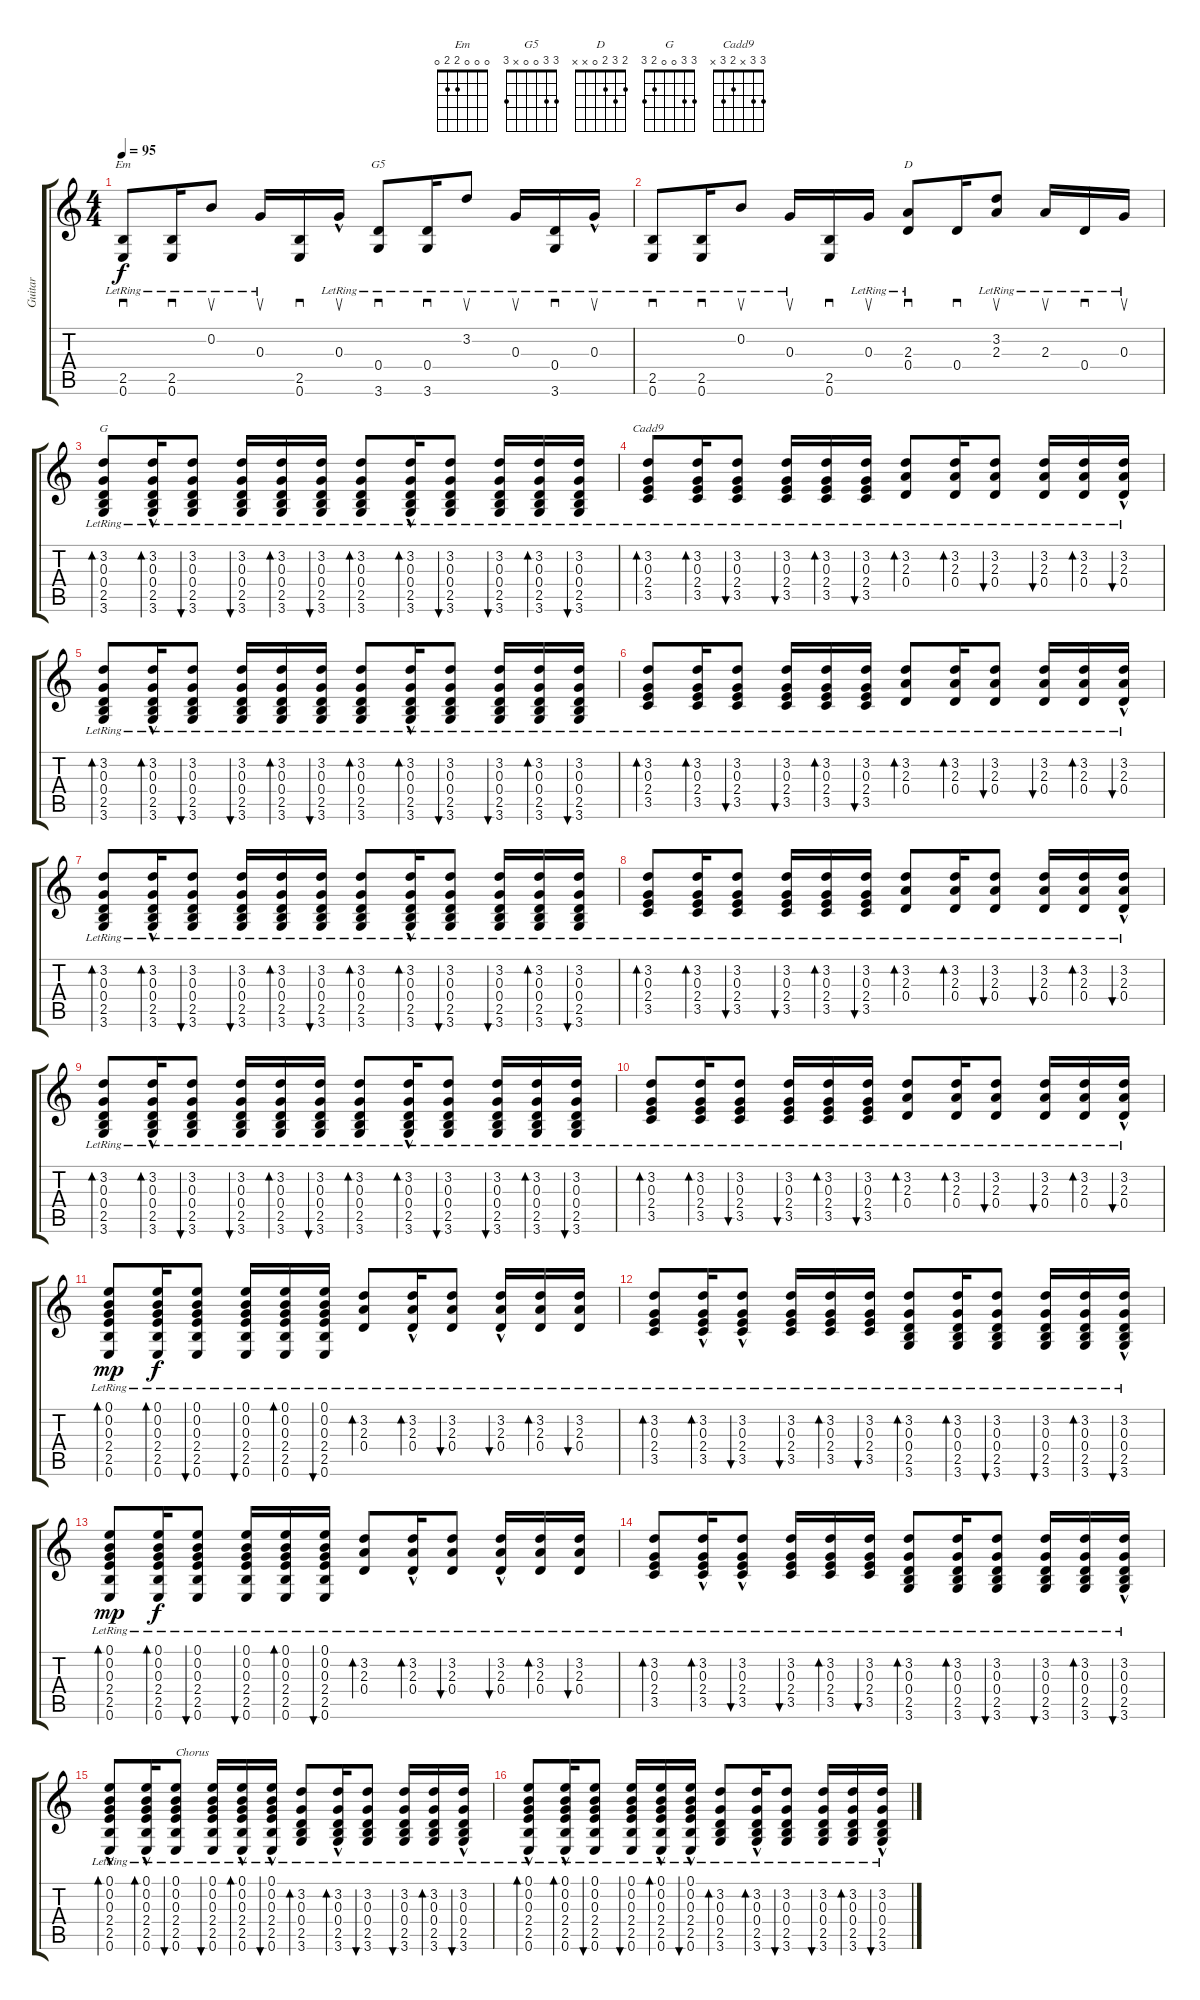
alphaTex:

\track ("Guitar" "Guitar") {instrument acousticguitarsteel}
\staff {score tabs}
\tuning (E4 B3 G3 D3 A2 E2) {hide}
\chord ("Em" 0 0 0 2 2 0)
\chord ("G5" 3 3 0 0 x 3)
\chord ("D" 2 3 2 0 x x)
\chord ("G" 3 3 0 0 2 3)
\chord ("Cadd9" 3 3 x 2 3 x)
\ts (4 4)
\tempo 95
\clef g2
\ks c
(2.5 0.6{lr}).8{sd ch "Em" dy f} (2.5 0.6{lr}).16{sd} 0.2{lr}.8{su} 0.3{lr}.16{su} (2.5 0.6).16{sd} 0.3{hac lr}.16{su} (0.4 3.6{lr}).8{sd ch "G5"} (0.4 3.6{lr}).16{sd} 3.2{lr}.8{su} 0.3{lr}.16{su} (0.4{lr} 3.6).16{sd} 0.3{hac lr}.16{su} |
(2.5 0.6{lr}).8{sd} (2.5 0.6{lr}).16{sd} 0.2{lr}.8{su} 0.3{lr}.16{su} (2.5 0.6).16{sd} 0.3{lr}.16{su} (2.3{lr} 0.4{lr}).8{sd ch "D"} 0.4.16{sd} (3.2{lr} 2.3).8{su} 2.3{lr}.16{su} 0.4{lr}.16{sd} 0.3{lr}.16{su} |
(3.2{lr} 0.3{lr} 0.4{lr} 2.5{lr} 3.6{lr}).8{bd 60 ch "G"} (3.2{hac lr} 0.3{lr} 0.4{lr} 2.5{lr} 3.6{lr}).16{bd 60} (3.2{lr} 0.3{lr} 0.4{lr} 2.5{lr} 3.6{lr}).8{bu 60} (3.2{lr} 0.3{lr} 0.4{lr} 2.5{lr} 3.6{lr}).16{bu 60} (3.2{lr} 0.3{lr} 0.4{lr} 2.5{lr} 3.6{lr}).16{bd 60} (3.2{lr} 0.3{lr} 0.4{lr} 2.5{lr} 3.6{lr}).16{bu 60} (3.2{lr} 0.3{lr} 0.4{lr} 2.5{lr} 3.6{lr}).8{bd 60} (3.2{hac lr} 0.3{lr} 0.4{lr} 2.5{lr} 3.6{lr}).16{bd 60} (3.2{lr} 0.3{lr} 0.4{lr} 2.5{lr} 3.6{lr}).8{bu 60} (3.2{lr} 0.3{lr} 0.4{lr} 2.5{lr} 3.6{lr}).16{bu 60} (3.2{lr} 0.3{lr} 0.4{lr} 2.5{lr} 3.6{lr}).16{bd 60} (3.2{lr} 0.3{lr} 0.4{lr} 2.5{lr} 3.6{lr}).16{bu 60} |
(3.2{lr} 0.3{lr} 2.4{lr} 3.5{lr}).8{bd 60 ch "Cadd9"} (3.2{lr} 0.3{lr} 2.4{lr} 3.5{lr}).16{bd 60} (3.2{lr} 0.3{lr} 2.4{lr} 3.5{lr}).8{bu 60} (3.2{lr} 0.3{lr} 2.4{lr} 3.5{lr}).16{bu 60} (3.2{lr} 0.3{lr} 2.4{lr} 3.5{lr}).16{bd 60} (3.2{lr} 0.3{lr} 2.4{lr} 3.5{lr}).16{bu 60} (3.2{lr} 2.3{lr} 0.4{lr}).8{bd 60} (3.2{lr} 2.3{lr} 0.4{lr}).16{bd 60} (3.2{lr} 2.3{lr} 0.4{lr}).8{bu 60} (3.2{lr} 2.3{lr} 0.4{lr}).16{bu 60} (3.2{lr} 2.3{lr} 0.4{lr}).16{bd 60} (3.2{hac lr} 2.3{lr} 0.4{lr}).16{bu 60} |
(3.2{lr} 0.3{lr} 0.4{lr} 2.5{lr} 3.6{lr}).8{bd 60} (3.2{hac lr} 0.3{lr} 0.4{lr} 2.5{lr} 3.6{lr}).16{bd 60} (3.2{lr} 0.3{lr} 0.4{lr} 2.5{lr} 3.6{lr}).8{bu 60} (3.2{lr} 0.3{lr} 0.4{lr} 2.5{lr} 3.6{lr}).16{bu 60} (3.2{lr} 0.3{lr} 0.4{lr} 2.5{lr} 3.6{lr}).16{bd 60} (3.2{lr} 0.3{lr} 0.4{lr} 2.5{lr} 3.6{lr}).16{bu 60} (3.2{lr} 0.3{lr} 0.4{lr} 2.5{lr} 3.6{lr}).8{bd 60} (3.2{hac lr} 0.3{lr} 0.4{lr} 2.5{lr} 3.6{lr}).16{bd 60} (3.2{lr} 0.3{lr} 0.4{lr} 2.5{lr} 3.6{lr}).8{bu 60} (3.2{lr} 0.3{lr} 0.4{lr} 2.5{lr} 3.6{lr}).16{bu 60} (3.2{lr} 0.3{lr} 0.4{lr} 2.5{lr} 3.6{lr}).16{bd 60} (3.2{lr} 0.3{lr} 0.4{lr} 2.5{lr} 3.6{lr}).16{bu 60} |
(3.2{lr} 0.3{lr} 2.4{lr} 3.5{lr}).8{bd 60} (3.2{lr} 0.3{lr} 2.4{lr} 3.5{lr}).16{bd 60} (3.2{lr} 0.3{lr} 2.4{lr} 3.5{lr}).8{bu 60} (3.2{lr} 0.3{lr} 2.4{lr} 3.5{lr}).16{bu 60} (3.2{lr} 0.3{lr} 2.4{lr} 3.5{lr}).16{bd 60} (3.2{lr} 0.3{lr} 2.4{lr} 3.5{lr}).16{bu 60} (3.2{lr} 2.3{lr} 0.4{lr}).8{bd 60} (3.2{lr} 2.3{lr} 0.4{lr}).16{bd 60} (3.2{lr} 2.3{lr} 0.4{lr}).8{bu 60} (3.2{lr} 2.3{lr} 0.4{lr}).16{bu 60} (3.2{lr} 2.3{lr} 0.4{lr}).16{bd 60} (3.2{hac lr} 2.3{lr} 0.4{lr}).16{bu 60} |
(3.2{lr} 0.3{lr} 0.4{lr} 2.5{lr} 3.6{lr}).8{bd 60} (3.2{hac lr} 0.3{lr} 0.4{lr} 2.5{lr} 3.6{lr}).16{bd 60} (3.2{lr} 0.3{lr} 0.4{lr} 2.5{lr} 3.6{lr}).8{bu 60} (3.2{lr} 0.3{lr} 0.4{lr} 2.5{lr} 3.6{lr}).16{bu 60} (3.2{lr} 0.3{lr} 0.4{lr} 2.5{lr} 3.6{lr}).16{bd 60} (3.2{lr} 0.3{lr} 0.4{lr} 2.5{lr} 3.6{lr}).16{bu 60} (3.2{lr} 0.3{lr} 0.4{lr} 2.5{lr} 3.6{lr}).8{bd 60} (3.2{hac lr} 0.3{lr} 0.4{lr} 2.5{lr} 3.6{lr}).16{bd 60} (3.2{lr} 0.3{lr} 0.4{lr} 2.5{lr} 3.6{lr}).8{bu 60} (3.2{lr} 0.3{lr} 0.4{lr} 2.5{lr} 3.6{lr}).16{bu 60} (3.2{lr} 0.3{lr} 0.4{lr} 2.5{lr} 3.6{lr}).16{bd 60} (3.2{lr} 0.3{lr} 0.4{lr} 2.5{lr} 3.6{lr}).16{bu 60} |
(3.2{lr} 0.3{lr} 2.4{lr} 3.5{lr}).8{bd 60} (3.2{lr} 0.3{lr} 2.4{lr} 3.5{lr}).16{bd 60} (3.2{lr} 0.3{lr} 2.4{lr} 3.5{lr}).8{bu 60} (3.2{lr} 0.3{lr} 2.4{lr} 3.5{lr}).16{bu 60} (3.2{lr} 0.3{lr} 2.4{lr} 3.5{lr}).16{bd 60} (3.2{lr} 0.3{lr} 2.4{lr} 3.5{lr}).16{bu 60} (3.2{lr} 2.3{lr} 0.4{lr}).8{bd 60} (3.2{lr} 2.3{lr} 0.4{lr}).16{bd 60} (3.2{lr} 2.3{lr} 0.4{lr}).8{bu 60} (3.2{lr} 2.3{lr} 0.4{lr}).16{bu 60} (3.2{lr} 2.3{lr} 0.4{lr}).16{bd 60} (3.2{hac lr} 2.3{lr} 0.4{lr}).16{bu 60} |
(3.2{lr} 0.3{lr} 0.4{lr} 2.5{lr} 3.6{lr}).8{bd 60} (3.2{hac lr} 0.3{lr} 0.4{lr} 2.5{lr} 3.6{lr}).16{bd 60} (3.2{lr} 0.3{lr} 0.4{lr} 2.5{lr} 3.6{lr}).8{bu 60} (3.2{lr} 0.3{lr} 0.4{lr} 2.5{lr} 3.6{lr}).16{bu 60} (3.2{lr} 0.3{lr} 0.4{lr} 2.5{lr} 3.6{lr}).16{bd 60} (3.2{lr} 0.3{lr} 0.4{lr} 2.5{lr} 3.6{lr}).16{bu 60} (3.2{lr} 0.3{lr} 0.4{lr} 2.5{lr} 3.6{lr}).8{bd 60} (3.2{hac lr} 0.3{lr} 0.4{lr} 2.5{lr} 3.6{lr}).16{bd 60} (3.2{lr} 0.3{lr} 0.4{lr} 2.5{lr} 3.6{lr}).8{bu 60} (3.2{lr} 0.3{lr} 0.4{lr} 2.5{lr} 3.6{lr}).16{bu 60} (3.2{lr} 0.3{lr} 0.4{lr} 2.5{lr} 3.6{lr}).16{bd 60} (3.2{lr} 0.3{lr} 0.4{lr} 2.5{lr} 3.6{lr}).16{bu 60} |
(3.2{lr} 0.3{lr} 2.4{lr} 3.5{lr}).8{bd 60} (3.2{lr} 0.3{lr} 2.4{lr} 3.5{lr}).16{bd 60} (3.2{lr} 0.3{lr} 2.4{lr} 3.5{lr}).8{bu 60} (3.2{lr} 0.3{lr} 2.4{lr} 3.5{lr}).16{bu 60} (3.2{lr} 0.3{lr} 2.4{lr} 3.5{lr}).16{bd 60} (3.2{lr} 0.3{lr} 2.4{lr} 3.5{lr}).16{bu 60} (3.2{lr} 2.3{lr} 0.4{lr}).8{bd 60} (3.2{lr} 2.3{lr} 0.4{lr}).16{bd 60} (3.2{lr} 2.3{lr} 0.4{lr}).8{bu 60} (3.2{lr} 2.3{lr} 0.4{lr}).16{bu 60} (3.2{lr} 2.3{lr} 0.4{lr}).16{bd 60} (3.2{hac lr} 2.3{lr} 0.4{lr}).16{bu 60} |
(0.1{lr} 0.2{lr} 0.3{lr} 2.4{lr} 2.5{lr} 0.6{lr}).8{bd 60 dy mp} (0.1{lr} 0.2{lr} 0.3{lr} 2.4{lr} 2.5{lr} 0.6{lr}).16{bd 60 dy f} (0.1{lr} 0.2{lr} 0.3{lr} 2.4{lr} 2.5{lr} 0.6{lr}).8{bu 60} (0.1{lr} 0.2{lr} 0.3{lr} 2.4{lr} 2.5{lr} 0.6{lr}).16{bu 60} (0.1{lr} 0.2{lr} 0.3{lr} 2.4{lr} 2.5{lr} 0.6{lr}).16{bd 60} (0.1{lr} 0.2{lr} 0.3{lr} 2.4{lr} 2.5{lr} 0.6{lr}).16{bu 60} (3.2{lr} 2.3{lr} 0.4{lr}).8{bd 60} (3.2{hac lr} 2.3{lr} 0.4{lr}).16{bd 60} (3.2{lr} 2.3{lr} 0.4{lr}).8{bu 60} (3.2{hac lr} 2.3{lr} 0.4{lr}).16{bu 60} (3.2{lr} 2.3{lr} 0.4{lr}).16{bd 60} (3.2{lr} 2.3{lr} 0.4{lr}).16{bu 60} |
(3.2{lr} 0.3{lr} 2.4{lr} 3.5{lr}).8{bd 60} (3.2{lr} 0.3{hac lr} 2.4{lr} 3.5{lr}).16{bd 60} (3.2{lr} 0.3{lr} 2.4{lr} 3.5{hac lr}).8{bu 60} (3.2{lr} 0.3{lr} 2.4{lr} 3.5{lr}).16{bu 60} (3.2{lr} 0.3{lr} 2.4{lr} 3.5{lr}).16{bd 60} (3.2{lr} 0.3{lr} 2.4{lr} 3.5{lr}).16{bu 60} (3.2{lr} 0.3{lr} 0.4{lr} 2.5{lr} 3.6{lr}).8{bd 60} (3.2{lr} 0.3{lr} 0.4{lr} 2.5{lr} 3.6{lr}).16{bd 60} (3.2{lr} 0.3{lr} 0.4{lr} 2.5{lr} 3.6{lr}).8{bu 60} (3.2{lr} 0.3{lr} 0.4{lr} 2.5{lr} 3.6{lr}).16{bu 60} (3.2{lr} 0.3{lr} 0.4{lr} 2.5{lr} 3.6{lr}).16{bd 60} (3.2{lr} 0.3{hac lr} 0.4{lr} 2.5{lr} 3.6{lr}).16{bu 60} |
(0.1{lr} 0.2{lr} 0.3{lr} 2.4{lr} 2.5{lr} 0.6{lr}).8{bd 60 dy mp} (0.1{lr} 0.2{lr} 0.3{lr} 2.4{lr} 2.5{lr} 0.6{lr}).16{bd 60 dy f} (0.1{lr} 0.2{lr} 0.3{lr} 2.4{lr} 2.5{lr} 0.6{lr}).8{bu 60} (0.1{lr} 0.2{lr} 0.3{lr} 2.4{lr} 2.5{lr} 0.6{lr}).16{bu 60} (0.1{lr} 0.2{lr} 0.3{lr} 2.4{lr} 2.5{lr} 0.6{lr}).16{bd 60} (0.1{lr} 0.2{lr} 0.3{lr} 2.4{lr} 2.5{lr} 0.6{lr}).16{bu 60} (3.2{lr} 2.3{lr} 0.4{lr}).8{bd 60} (3.2{hac lr} 2.3{lr} 0.4{lr}).16{bd 60} (3.2{lr} 2.3{lr} 0.4{lr}).8{bu 60} (3.2{hac lr} 2.3{lr} 0.4{lr}).16{bu 60} (3.2{lr} 2.3{lr} 0.4{lr}).16{bd 60} (3.2{lr} 2.3{lr} 0.4{lr}).16{bu 60} |
(3.2{lr} 0.3{lr} 2.4{lr} 3.5{lr}).8{bd 60} (3.2{lr} 0.3{hac lr} 2.4{lr} 3.5{lr}).16{bd 60} (3.2{lr} 0.3{lr} 2.4{lr} 3.5{hac lr}).8{bu 60} (3.2{lr} 0.3{lr} 2.4{lr} 3.5{lr}).16{bu 60} (3.2{lr} 0.3{lr} 2.4{lr} 3.5{lr}).16{bd 60} (3.2{lr} 0.3{lr} 2.4{lr} 3.5{lr}).16{bu 60} (3.2{lr} 0.3{lr} 0.4{lr} 2.5{lr} 3.6{lr}).8{bd 60} (3.2{lr} 0.3{lr} 0.4{lr} 2.5{lr} 3.6{lr}).16{bd 60} (3.2{lr} 0.3{lr} 0.4{lr} 2.5{lr} 3.6{lr}).8{bu 60} (3.2{lr} 0.3{lr} 0.4{lr} 2.5{lr} 3.6{lr}).16{bu 60} (3.2{lr} 0.3{lr} 0.4{lr} 2.5{lr} 3.6{lr}).16{bd 60} (3.2{lr} 0.3{hac lr} 0.4{lr} 2.5{lr} 3.6{lr}).16{bu 60} |
(0.1{lr} 0.2{lr} 0.3{lr} 2.4{lr} 2.5{hac lr} 0.6{lr}).8{bd 60} (0.1{lr} 0.2{lr} 0.3{hac lr} 2.4{hac lr} 2.5{lr} 0.6{lr}).16{bd 60} (0.1{lr} 0.2{lr} 0.3{lr} 2.4{lr} 2.5{lr} 0.6{lr}).8{bu 60 txt "Chorus"} (0.1{lr} 0.2{lr} 0.3{lr} 2.4{lr} 2.5{lr} 0.6{lr}).16{bu 60} (0.1{lr} 0.2{lr} 0.3{lr} 2.4{hac lr} 2.5{lr} 0.6{lr}).16{bd 60} (0.1{lr} 0.2{lr} 0.3{hac lr} 2.4{lr} 2.5{lr} 0.6{lr}).16{bu 60} (3.2{lr} 0.3{lr} 0.4{lr} 2.5{lr} 3.6{lr}).8{bd 60} (3.2{lr} 0.3{lr} 0.4{hac lr} 2.5{lr} 3.6{lr}).16{bd 60} (3.2{lr} 0.3{lr} 0.4{lr} 2.5{lr} 3.6{lr}).8{bu 60} (3.2{lr} 0.3{lr} 0.4{lr} 2.5{lr} 3.6{lr}).16{bu 60} (3.2{lr} 0.3{lr} 0.4{lr} 2.5{lr} 3.6{lr}).16{bd 60} (3.2{lr} 0.3{hac lr} 0.4{lr} 2.5{lr} 3.6{lr}).16{bu 60} |
(0.1{lr} 0.2{lr} 0.3{lr} 2.4{lr} 2.5{hac lr} 0.6{lr}).8{bd 60} (0.1{lr} 0.2{lr} 0.3{hac lr} 2.4{hac lr} 2.5{lr} 0.6{lr}).16{bd 60} (0.1{lr} 0.2{lr} 0.3{lr} 2.4{lr} 2.5{lr} 0.6{lr}).8{bu 60} (0.1{lr} 0.2{lr} 0.3{lr} 2.4{lr} 2.5{lr} 0.6{lr}).16{bu 60} (0.1{lr} 0.2{lr} 0.3{lr} 2.4{hac lr} 2.5{lr} 0.6{lr}).16{bd 60} (0.1{lr} 0.2{lr} 0.3{hac lr} 2.4{lr} 2.5{lr} 0.6{lr}).16{bu 60} (3.2{lr} 0.3{lr} 0.4{lr} 2.5{lr} 3.6{lr}).8{bd 60} (3.2{lr} 0.3{lr} 0.4{hac lr} 2.5{lr} 3.6{lr}).16{bd 60} (3.2{lr} 0.3{lr} 0.4{lr} 2.5{lr} 3.6{lr}).8{bu 60} (3.2{lr} 0.3{lr} 0.4{lr} 2.5{lr} 3.6{lr}).16{bu 60} (3.2{lr} 0.3{lr} 0.4{lr} 2.5{lr} 3.6{lr}).16{bd 60} (3.2{lr} 0.3{hac lr} 0.4{lr} 2.5{lr} 3.6{lr}).16{bu 60}
